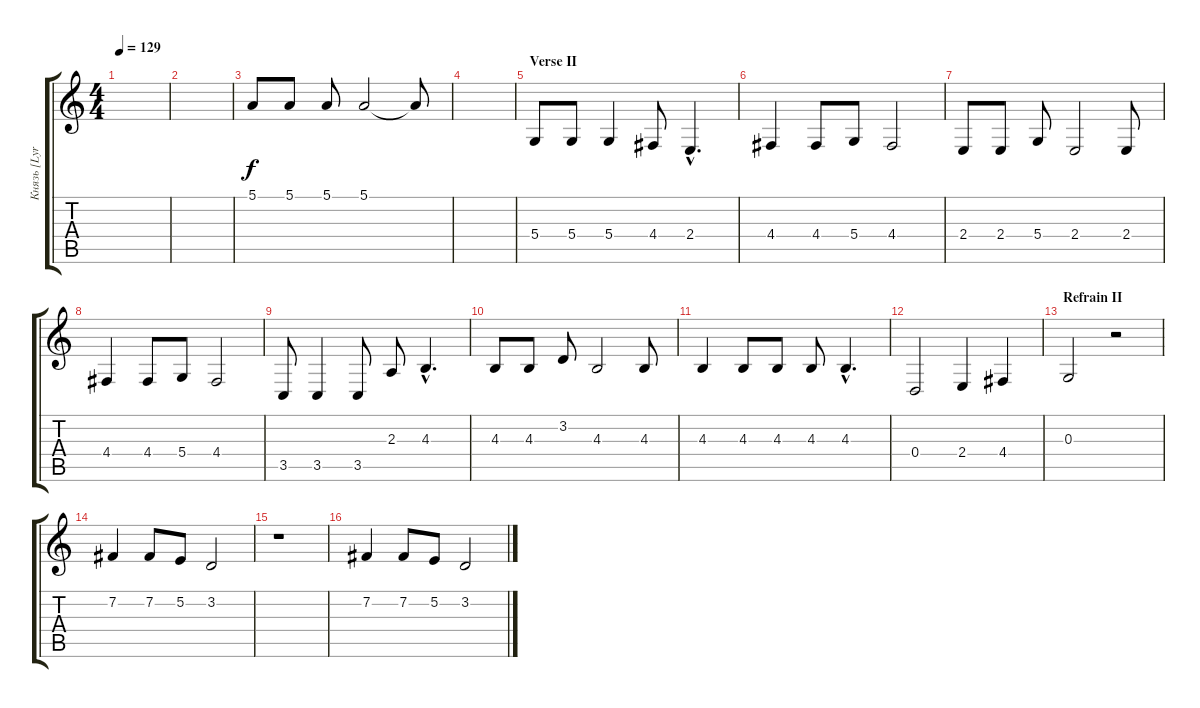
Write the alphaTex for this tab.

\track ("Князь [Lyrics I]" "Князь [Lyr") {instrument violin}
\staff {score tabs}
\tuning (E4 B3 G3 D3 A2 E2) {hide}
\ts (4 4)
\tempo 129
\clef g2
\ks c
|
|
5.1.8 5.1.8 5.1.8 5.1.2 5.1{t}.8 |
|
\section ("" "Verse II")
5.4.8 5.4.8 5.4.4 4.4.8 2.4{hac}.4{d} |
4.4.4 4.4.8 5.4.8 4.4.2 |
2.4.8 2.4.8 5.4.8 2.4.2 2.4.8 |
4.4.4 4.4.8 5.4.8 4.4.2 |
3.5.8 3.5.4 3.5.8 2.3.8 4.3{hac}.4{d} |
4.3.8 4.3.8 3.2.8 4.3.2 4.3.8 |
4.3.4 4.3.8 4.3.8 4.3.8 4.3{hac}.4{d} |
0.4.2 2.4.4 4.4.4 |
\section ("" "Refrain II")
0.3.2 r.2 |
7.2.4 7.2.8 5.2.8 3.2.2 |
r.1 |
7.2.4 7.2.8 5.2.8 3.2.2
